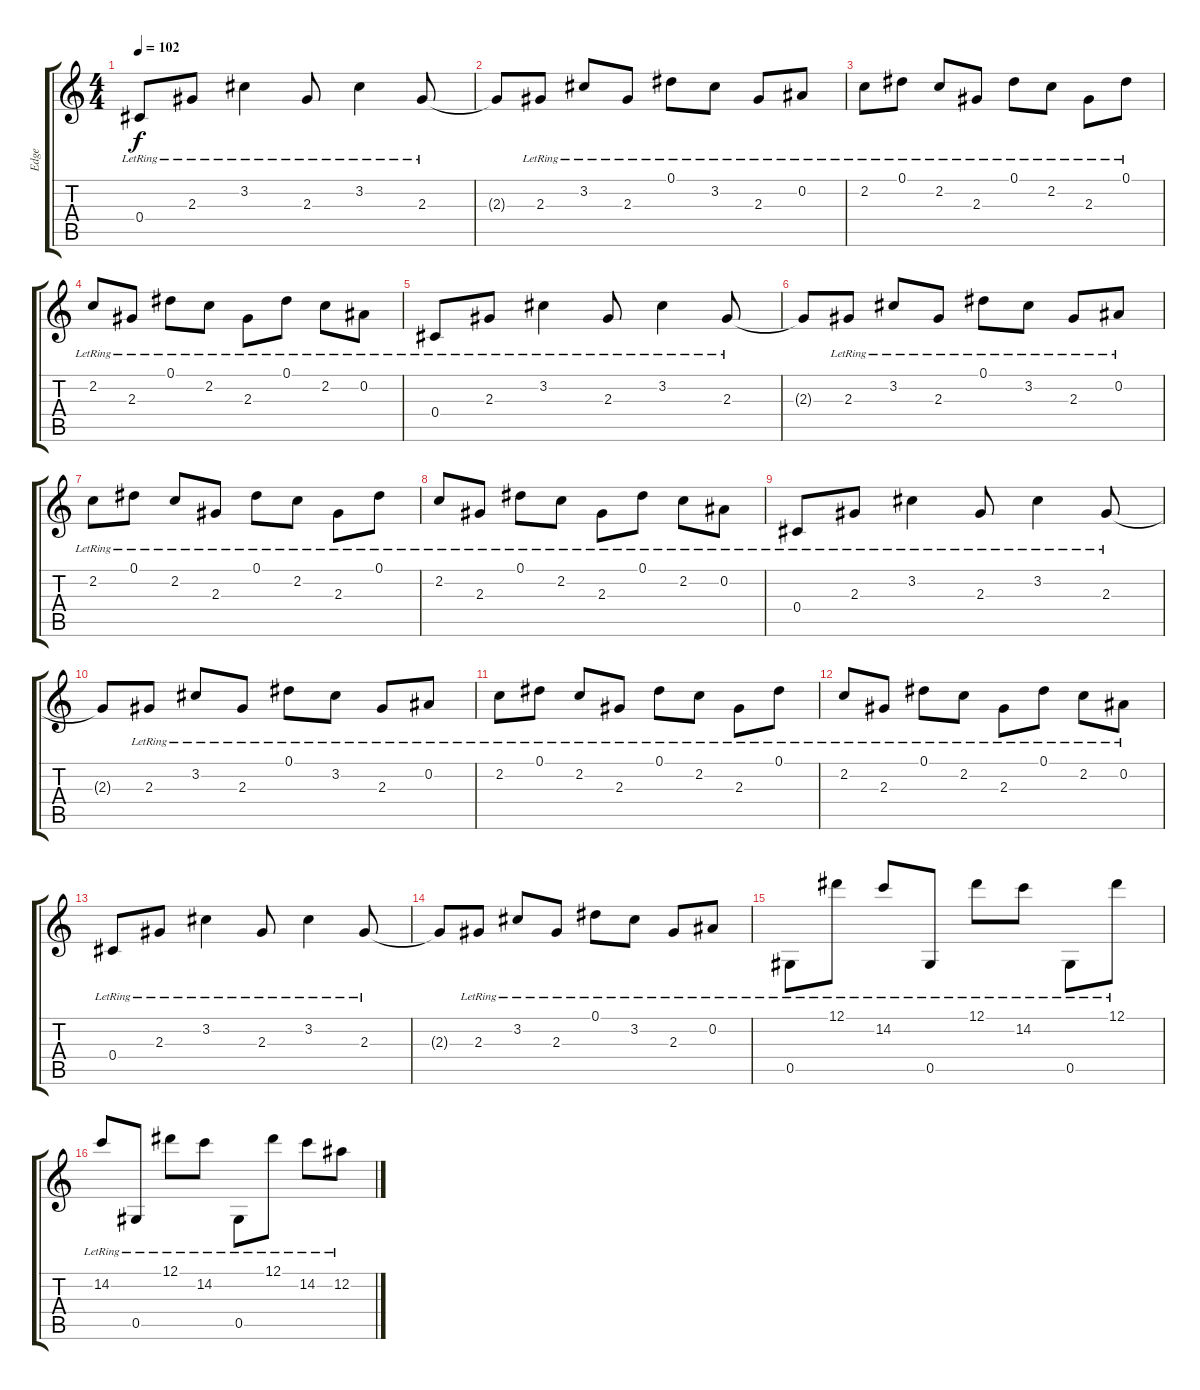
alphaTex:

\track ("Edge" "Edge") {instrument electricguitarjazz}
\staff {score tabs}
\tuning (Eb4 Bb3 Gb3 Db3 Ab2 Eb2) {hide}
\ts (4 4)
\tempo 102
\clef g2
\ks c
0.4{lr}.8{dy f} 2.3{lr}.8 3.2{lr}.4 2.3{lr}.8 3.2{lr}.4 2.3{lr}.8 |
2.3{t}.8 2.3{lr}.8 3.2{lr}.8 2.3{lr}.8 0.1{lr}.8 3.2{lr}.8 2.3{lr}.8 0.2{lr}.8 |
2.2{lr}.8 0.1{lr}.8 2.2{lr}.8 2.3{lr}.8 0.1{lr}.8 2.2{lr}.8 2.3{lr}.8 0.1{lr}.8 |
2.2{lr}.8 2.3{lr}.8 0.1{lr}.8 2.2{lr}.8 2.3{lr}.8 0.1{lr}.8 2.2{lr}.8 0.2{lr}.8 |
0.4{lr}.8 2.3{lr}.8 3.2{lr}.4 2.3{lr}.8 3.2{lr}.4 2.3{lr}.8 |
2.3{t}.8 2.3{lr}.8 3.2{lr}.8 2.3{lr}.8 0.1{lr}.8 3.2{lr}.8 2.3{lr}.8 0.2{lr}.8 |
2.2{lr}.8 0.1{lr}.8 2.2{lr}.8 2.3{lr}.8 0.1{lr}.8 2.2{lr}.8 2.3{lr}.8 0.1{lr}.8 |
2.2{lr}.8 2.3{lr}.8 0.1{lr}.8 2.2{lr}.8 2.3{lr}.8 0.1{lr}.8 2.2{lr}.8 0.2{lr}.8 |
0.4{lr}.8 2.3{lr}.8 3.2{lr}.4 2.3{lr}.8 3.2{lr}.4 2.3{lr}.8 |
2.3{t}.8 2.3{lr}.8 3.2{lr}.8 2.3{lr}.8 0.1{lr}.8 3.2{lr}.8 2.3{lr}.8 0.2{lr}.8 |
2.2{lr}.8 0.1{lr}.8 2.2{lr}.8 2.3{lr}.8 0.1{lr}.8 2.2{lr}.8 2.3{lr}.8 0.1{lr}.8 |
2.2{lr}.8 2.3{lr}.8 0.1{lr}.8 2.2{lr}.8 2.3{lr}.8 0.1{lr}.8 2.2{lr}.8 0.2{lr}.8 |
0.4{lr}.8 2.3{lr}.8 3.2{lr}.4 2.3{lr}.8 3.2{lr}.4 2.3{lr}.8 |
2.3{t}.8 2.3{lr}.8 3.2{lr}.8 2.3{lr}.8 0.1{lr}.8 3.2{lr}.8 2.3{lr}.8 0.2{lr}.8 |
0.5{lr}.8 12.1{lr}.8 14.2{lr}.8 0.5{lr}.8 12.1{lr}.8 14.2{lr}.8 0.5{lr}.8 12.1{lr}.8 |
14.2{lr}.8 0.5{lr}.8 12.1{lr}.8 14.2{lr}.8 0.5{lr}.8 12.1{lr}.8 14.2{lr}.8 12.2{lr}.8
